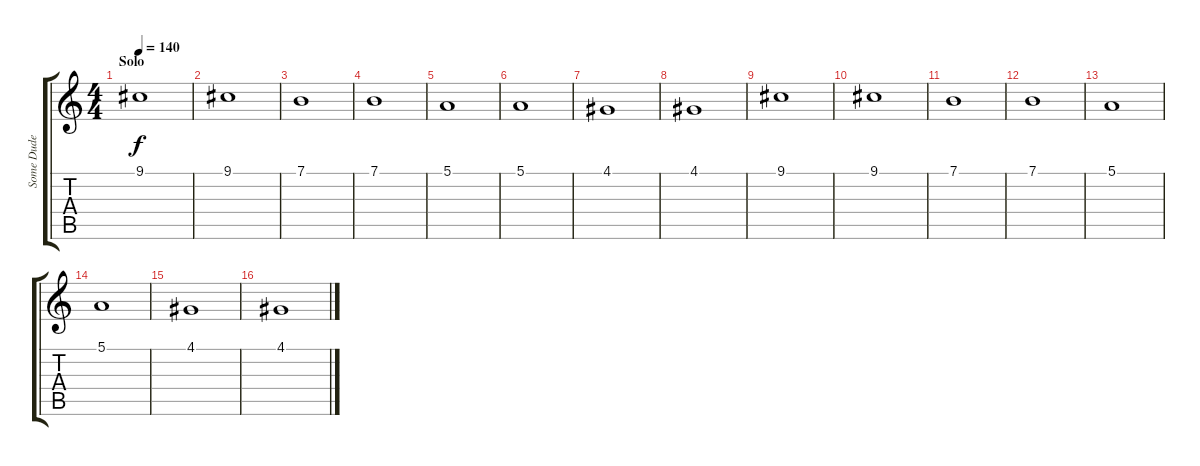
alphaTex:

\track ("Some Dude II (Strings)" "Some Dude ") {instrument stringensemble1}
\staff {score tabs}
\tuning (E4 B3 G3 D3 A2 E2) {hide}
\ts (4 4)
\section ("" "Solo")
\tempo 140
\clef g2
\ks c
9.1.1{dy f} |
9.1.1 |
7.1.1 |
7.1.1 |
5.1.1 |
5.1.1 |
4.1.1 |
4.1.1 |
9.1.1 |
9.1.1 |
7.1.1 |
7.1.1 |
5.1.1 |
5.1.1 |
4.1.1 |
4.1.1
